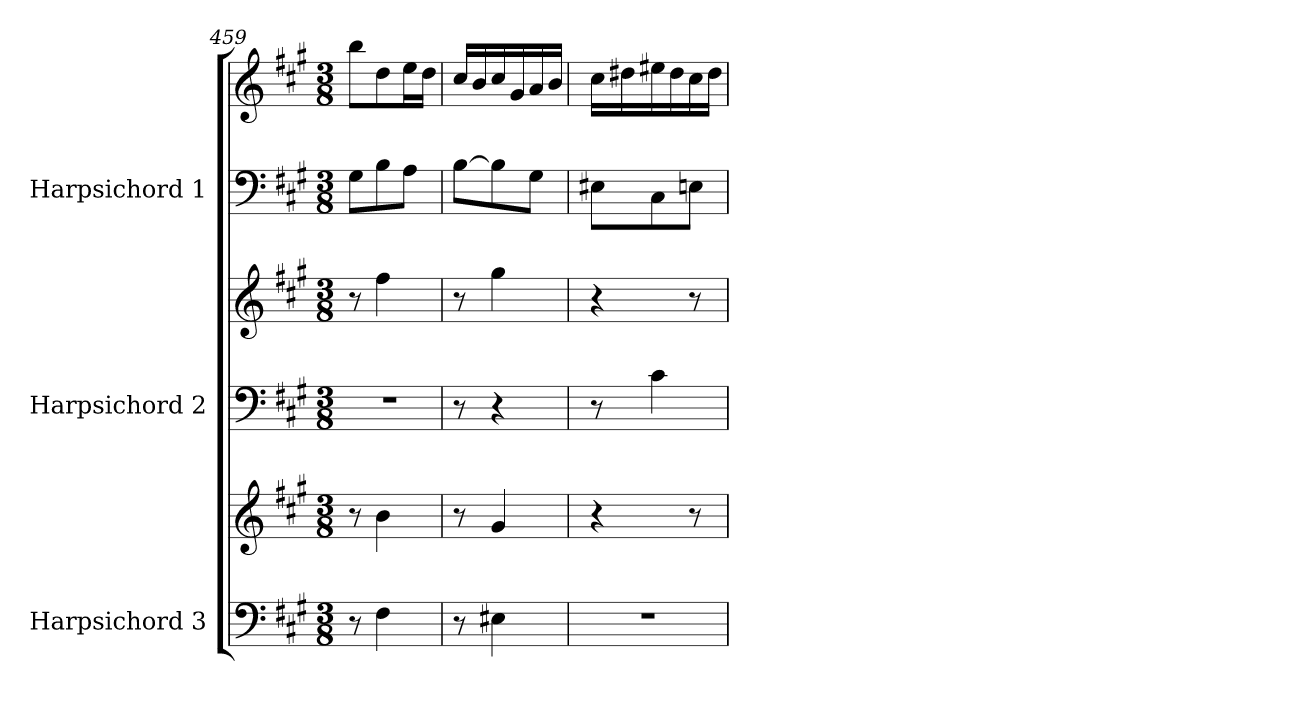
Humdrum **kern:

**kern	**kern	**kern	**kern	**kern	**kern
*part3	*part3	*part2	*part2	*part1	*part1
*staff6	*staff5	*staff4	*staff3	*staff2	*staff1
*I"Harpsichord 3	*	*I"Harpsichord 2	*	*I"Harpsichord 1	*
*I'Hp	*	*I'Hp	*	*I'Hp	*
*clefF4	*clefG2	*clefF4	*clefG2	*clefF4	*clefG2
*k[f#c#g#]	*k[f#c#g#]	*k[f#c#g#]	*k[f#c#g#]	*k[f#c#g#]	*k[f#c#g#]
*M3/8	*M3/8	*M3/8	*M3/8	*M3/8	*M3/8
=459	=459	=459	=459	=459	=459
8r	8r	4.r	8r	8G#\L	8bb\L
4F#\	4b\	.	4ff#\	8B\	8dd\
.	.	.	.	8A\J	16ee\L
.	.	.	.	.	16dd\JJ
=460	=460	=460	=460	=460	=460
8r	8r	8r	8r	[8B\L	16cc#/LL
.	.	.	.	.	16b/
4E#X\	4g#/	4r	4gg#\	8B\]	16cc#/
.	.	.	.	.	16g#/
.	.	.	.	8G#\J	16a/
.	.	.	.	.	16b/JJ
=461	=461	=461	=461	=461	=461
4.r	4r	8r	4r	8E#X\L	16cc#\LL
.	.	.	.	.	16dd#X\
.	.	4c#\	.	8C#\	16ee#X\
.	.	.	.	.	16dd#\
.	8r	.	8r	8En\J	16cc#\
.	.	.	.	.	16dd#\JJ
=	=	=	=	=	=
*-	*-	*-	*-	*-	*-
